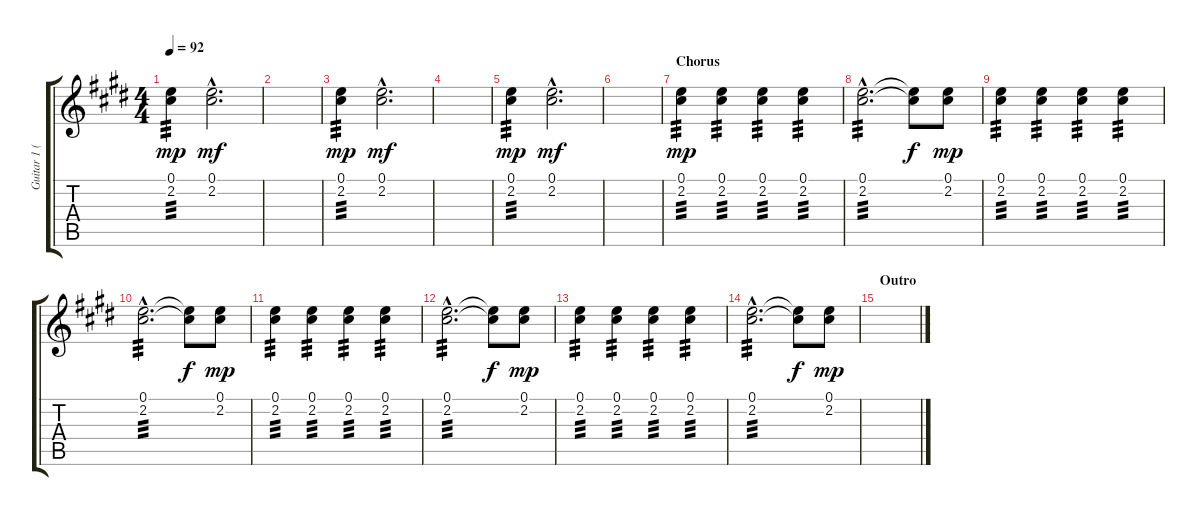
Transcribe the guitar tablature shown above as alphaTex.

\track ("Guitar 1 (Mandolin)" "Guitar 1 (") {instrument acousticguitarsteel}
\staff {score tabs}
\tuning (E4 B3 G3 D3 A2 E2) {hide}
\ts (4 4)
\tempo 92
\clef g2
\ks e
(0.1 2.2).4{tp 3 dy mp} (0.1{hac} 2.2{hac}).2{d dy mf} |
|
(0.1 2.2).4{tp 3 dy mp} (0.1{hac} 2.2{hac}).2{d dy mf} |
|
(0.1 2.2).4{tp 3 dy mp} (0.1{hac} 2.2{hac}).2{d dy mf} |
|
\section ("" "Chorus")
(0.1 2.2).4{tp 3 dy mp} (0.1 2.2).4{tp 3} (0.1 2.2).4{tp 3} (0.1 2.2).4{tp 3} |
(0.1{hac} 2.2{hac}).2{d tp 3} (0.1{t} 2.2{t}).8{dy f} (0.1 2.2).8{dy mp} |
(0.1 2.2).4{tp 3} (0.1 2.2).4{tp 3} (0.1 2.2).4{tp 3} (0.1 2.2).4{tp 3} |
(0.1{hac} 2.2{hac}).2{d tp 3} (0.1{t} 2.2{t}).8{dy f} (0.1 2.2).8{dy mp} |
(0.1 2.2).4{tp 3} (0.1 2.2).4{tp 3} (0.1 2.2).4{tp 3} (0.1 2.2).4{tp 3} |
(0.1{hac} 2.2{hac}).2{d tp 3} (0.1{t} 2.2{t}).8{dy f} (0.1 2.2).8{dy mp} |
(0.1 2.2).4{tp 3} (0.1 2.2).4{tp 3} (0.1 2.2).4{tp 3} (0.1 2.2).4{tp 3} |
(0.1{hac} 2.2{hac}).2{d tp 3} (0.1{t} 2.2{t}).8{dy f} (0.1 2.2).8{dy mp} |
\section ("" "Outro")
